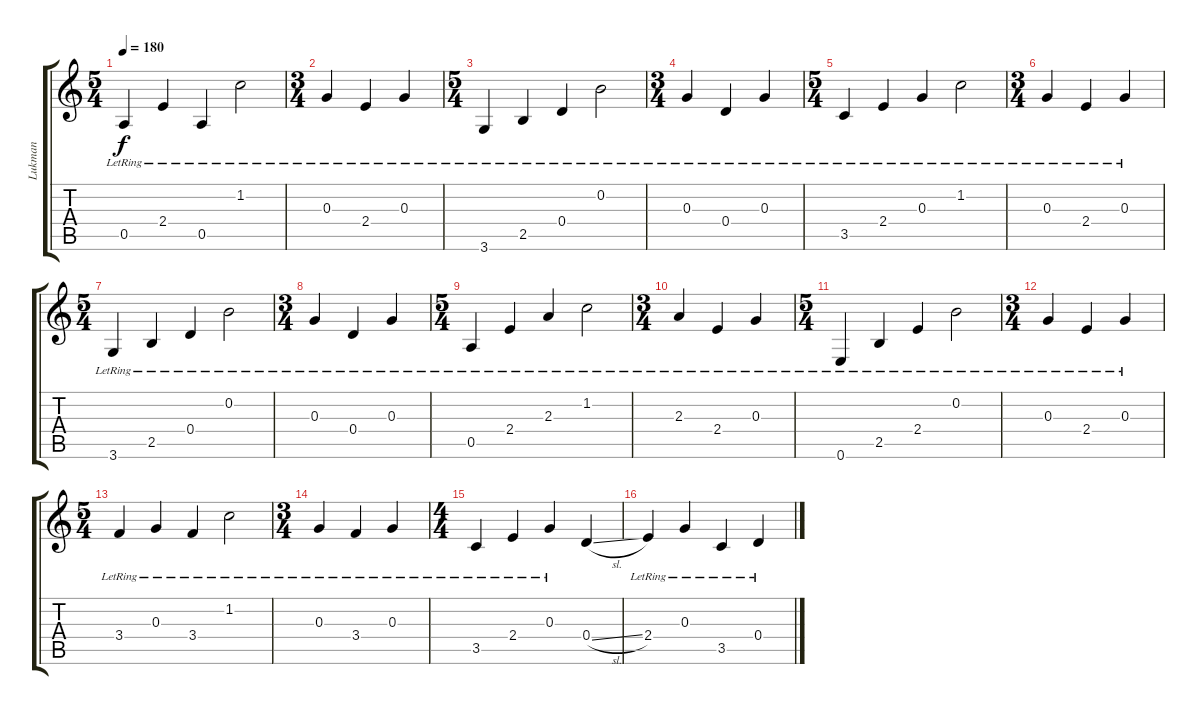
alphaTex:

\track ("Lukman" "Lukman") {instrument electricguitarjazz}
\staff {score tabs}
\tuning (E4 B3 G3 D3 A2 E2) {hide}
\ts (5 4)
\tempo 180
\clef g2
\ks c
0.5{lr}.4{dy f} 2.4{lr}.4 0.5{lr}.4 1.2{lr}.2 |
\ts (3 4)
0.3{lr}.4 2.4{lr}.4 0.3{lr}.4 |
\ts (5 4)
3.6{lr}.4 2.5{lr}.4 0.4{lr}.4 0.2{lr}.2 |
\ts (3 4)
0.3{lr}.4 0.4{lr}.4 0.3{lr}.4 |
\ts (5 4)
3.5{lr}.4 2.4{lr}.4 0.3{lr}.4 1.2{lr}.2 |
\ts (3 4)
0.3{lr}.4 2.4{lr}.4 0.3{lr}.4 |
\ts (5 4)
3.6{lr}.4 2.5{lr}.4 0.4{lr}.4 0.2{lr}.2 |
\ts (3 4)
0.3{lr}.4 0.4{lr}.4 0.3{lr}.4 |
\ts (5 4)
0.5{lr}.4 2.4{lr}.4 2.3{lr}.4 1.2{lr}.2 |
\ts (3 4)
2.3{lr}.4 2.4{lr}.4 0.3{lr}.4 |
\ts (5 4)
0.6{lr}.4 2.5{lr}.4 2.4{lr}.4 0.2{lr}.2 |
\ts (3 4)
0.3{lr}.4 2.4{lr}.4 0.3{lr}.4 |
\ts (5 4)
3.4{lr}.4 0.3{lr}.4 3.4{lr}.4 1.2{lr}.2 |
\ts (3 4)
0.3{lr}.4 3.4{lr}.4 0.3{lr}.4 |
\ts (4 4)
3.5{lr}.4 2.4{lr}.4 0.3{lr}.4 0.4{sl}.4 |
2.4{lr}.4 0.3{lr}.4 3.5{lr}.4 0.4{lr}.4
